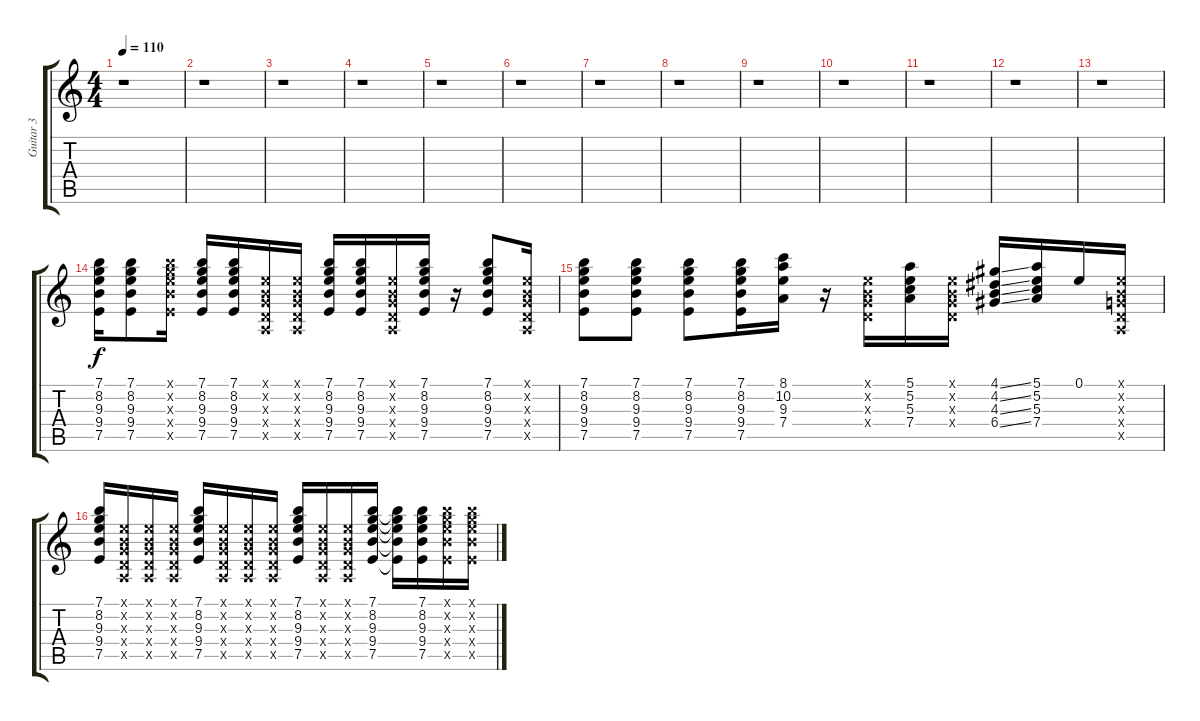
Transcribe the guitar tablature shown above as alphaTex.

\track ("Guitar 3" "Guitar 3") {instrument electricguitarclean}
\staff {score tabs}
\tuning (E4 B3 G3 D3 A2 E2) {hide}
\ts (4 4)
\tempo 110
\clef g2
\ks c
r.1{dy f} |
r.1 |
r.1 |
r.1 |
r.1 |
r.1 |
r.1 |
r.1 |
r.1 |
r.1 |
r.1 |
r.1 |
r.1 |
(7.1 8.2 9.3 9.4 7.5).16 (7.1 8.2 9.3 9.4 7.5).8 (7.1{x} 8.2{x} 9.3{x} 9.4{x} 7.5{x}).16 (7.1 8.2 9.3 9.4 7.5).16 (7.1 8.2 9.3 9.4 7.5).16 (0.1{x} 0.2{x} 0.3{x} 0.4{x} 0.5{x}).16 (0.1{x} 0.2{x} 0.3{x} 0.4{x} 0.5{x}).16 (7.1 8.2 9.3 9.4 7.5).16 (7.1 8.2 9.3 9.4 7.5).16 (0.1{x} 0.2{x} 0.3{x} 0.4{x} 0.5{x}).16 (7.1 8.2 9.3 9.4 7.5).16 r.16 (7.1 8.2 9.3 9.4 7.5).8 (0.1{x} 0.2{x} 0.3{x} 0.4{x} 0.5{x}).16 |
(7.1 8.2 9.3 9.4 7.5).8 (7.1 8.2 9.3 9.4 7.5).8 (7.1 8.2 9.3 9.4 7.5).8 (7.1 8.2 9.3 9.4 7.5).16 (8.1 10.2 9.3 7.4).16 r.16 (0.1{x} 0.2{x} 0.3{x} 0.4{x}).16 (5.1 5.2 5.3 7.4).16 (0.1{x} 0.2{x} 0.3{x} 0.4{x}).16 (4.1{ss} 4.2{ss} 4.3{ss} 6.4{ss}).16 (5.1 5.2 5.3 7.4).16 0.1.16 (0.1{x} 0.2{x} 0.3{x} 0.4{x} 0.5{x}).16 |
(7.1 8.2 9.3 9.4 7.5).16 (0.1{x} 0.2{x} 0.3{x} 0.4{x} 0.5{x}).16 (0.1{x} 0.2{x} 0.3{x} 0.4{x} 0.5{x}).16 (0.1{x} 0.2{x} 0.3{x} 0.4{x} 0.5{x}).16 (7.1 8.2 9.3 9.4 7.5).16 (0.1{x} 0.2{x} 0.3{x} 0.4{x} 0.5{x}).16 (0.1{x} 0.2{x} 0.3{x} 0.4{x} 0.5{x}).16 (0.1{x} 0.2{x} 0.3{x} 0.4{x} 0.5{x}).16 (7.1 8.2 9.3 9.4 7.5).16 (0.1{x} 0.2{x} 0.3{x} 0.4{x} 0.5{x}).16 (0.1{x} 0.2{x} 0.3{x} 0.4{x} 0.5{x}).16 (7.1 8.2 9.3 9.4 7.5).16 (7.1{t} 8.2{t} 9.3{t} 9.4{t} 7.5{t}).16 (7.1 8.2 9.3 9.4 7.5).16 (7.1{x} 8.2{x} 9.3{x} 9.4{x} 7.5{x}).16 (7.1{x} 8.2{x} 9.3{x} 9.4{x} 7.5{x}).16
